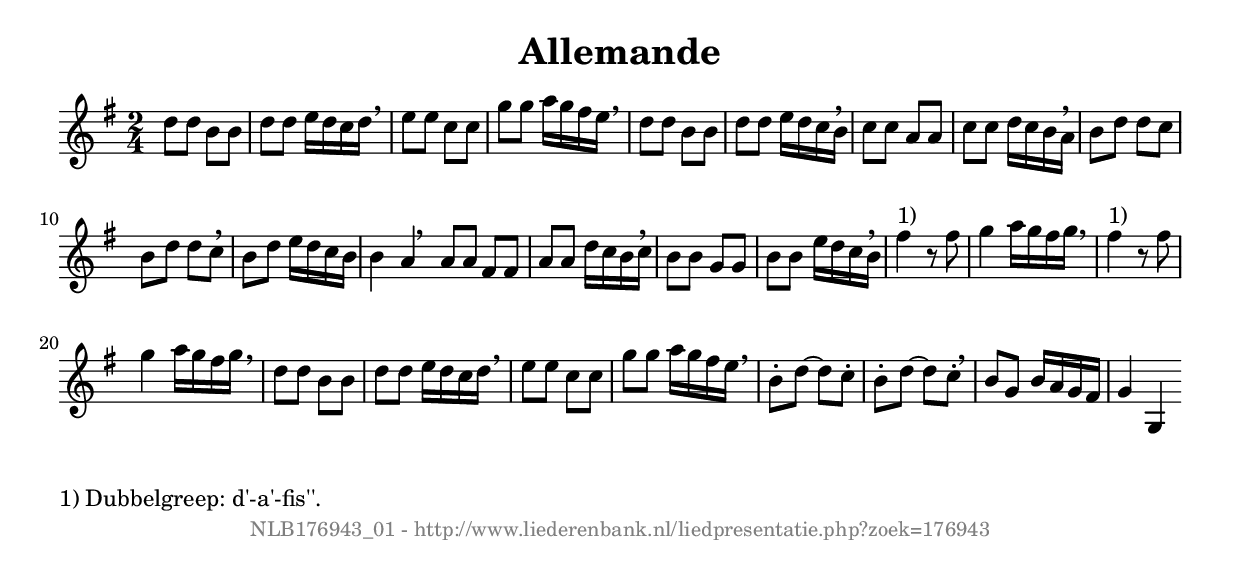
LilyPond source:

%
% produced by wce2krn 1.64 (7 June 2014)
%
\version"2.16"
#(append! paper-alist '(("long" . (cons (* 210 mm) (* 2000 mm)))))
#(set-default-paper-size "long")
sb = {\breathe}
mBreak = {\breathe }
bBreak = {\breathe }
x = {\once\override NoteHead #'style = #'cross }
gl=\glissando
itime={\override Staff.TimeSignature #'stencil = ##f }
ficta = {\once\set suggestAccidentals = ##t}
fine = {\once\override Score.RehearsalMark #'self-alignment-X = #1 \mark \markup {\italic{Fine}}}
dc = {\once\override Score.RehearsalMark #'self-alignment-X = #1 \mark \markup {\italic{D.C.}}}
dcf = {\once\override Score.RehearsalMark #'self-alignment-X = #1 \mark \markup {\italic{D.C. al Fine}}}
dcc = {\once\override Score.RehearsalMark #'self-alignment-X = #1 \mark \markup {\italic{D.C. al Coda}}}
ds = {\once\override Score.RehearsalMark #'self-alignment-X = #1 \mark \markup {\italic{D.S.}}}
dsf = {\once\override Score.RehearsalMark #'self-alignment-X = #1 \mark \markup {\italic{D.S. al Fine}}}
dsc = {\once\override Score.RehearsalMark #'self-alignment-X = #1 \mark \markup {\italic{D.S. al Coda}}}
pv = {\set Score.repeatCommands = #'((volta "1"))}
sv = {\set Score.repeatCommands = #'((volta "2"))}
tv = {\set Score.repeatCommands = #'((volta "3"))}
qv = {\set Score.repeatCommands = #'((volta "4"))}
xv = {\set Score.repeatCommands = #'((volta #f))}
\header{ tagline = ""
title = "Allemande"
}
\score {{
\key g \major
\relative g'
{
\set melismaBusyProperties = #'()
\time 2/4
\tempo 4=120
\override Score.MetronomeMark #'transparent = ##t
\override Score.RehearsalMark #'break-visibility = #(vector #t #t #f)
d'8 d b b d d e16 d c d \sb e8 e c c g' g a16 g fis e \mBreak \bar "|"
d8 d b b d d e16 d c b \sb c8 c a a c c d16 c b a \mBreak \bar "|"
b8 d d c b d d c \sb b d e16 d c b b4 a \bar ":|:" \bBreak
a8 a fis fis a a d16 c b c \sb b8 b g g b b e16 d c b \mBreak \bar "|"
fis'4^"1)" r8 fis8 g4 a16 g fis g \sb fis4^"1)" r8 fis8 g4 a16 g fis g \mBreak \bar "|"
d8 d b b d d e16 d c d \sb e8 e c c g' g a16 g fis e \mBreak \bar "|"
b8^\staccato d~ d c^\staccato b^\staccato d~ d c^\staccato \sb b g b16 a g fis g4 g, \bar ":|"
 }}
 \midi { }
 \layout {
            indent = 0.0\cm
}
}
\markup { \wordwrap-string #" 
1) Dubbelgreep: d'-a'-fis''.
"}
\markup { \vspace #0 } \markup { \with-color #grey \fill-line { \center-column { \smaller "NLB176943_01 - http://www.liederenbank.nl/liedpresentatie.php?zoek=176943" } } }
